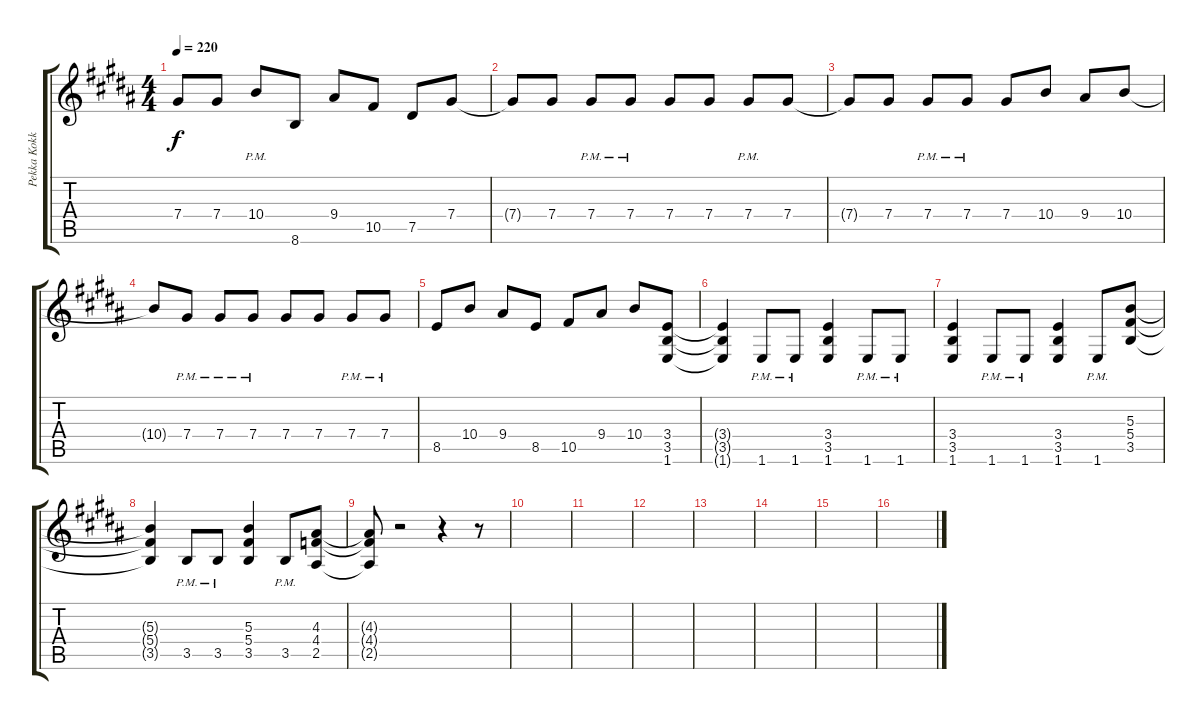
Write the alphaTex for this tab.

\track ("Pekka Kokko" "Pekka Kokk") {instrument distortionguitar}
\staff {score tabs}
\tuning (Eb4 Bb3 Gb3 Db3 Ab2 Eb2) {hide}
\ts (4 4)
\tempo 220
\clef g2
\ks b
7.4.8{dy f} 7.4.8 10.4{pm}.8 8.6.8 9.4.8 10.5.8 7.5.8 7.4.8 |
\ks g#minor
7.4{t}.8 7.4.8 7.4{pm}.8 7.4{pm}.8 7.4.8 7.4.8 7.4{pm}.8 7.4.8 |
\ks b
7.4{t}.8 7.4.8 7.4{pm}.8 7.4{pm}.8 7.4.8 10.4.8 9.4.8 10.4.8 |
\ks g#minor
10.4{t}.8 7.4{pm}.8 7.4{pm}.8 7.4{pm}.8 7.4.8 7.4.8 7.4{pm}.8 7.4{pm}.8 |
\ks b
8.5.8 10.4.8 9.4.8 8.5.8 10.5.8 9.4.8 10.4.8 (3.4 3.5 1.6).8 |
(3.4{t} 3.5{t} 1.6{t}).4 1.6{pm}.8 1.6{pm}.8 (3.4 3.5 1.6).4 1.6{pm}.8 1.6{pm}.8 |
\ks g#minor
(3.4 3.5 1.6).4 1.6{pm}.8 1.6{pm}.8 (3.4 3.5 1.6).4 1.6{pm}.8 (5.3 5.4 3.5).8 |
(5.3{t} 5.4{t} 3.5{t}).4 3.5{pm}.8 3.5{pm}.8 (5.3 5.4 3.5).4 3.5{pm}.8 (4.3 4.4 2.5).8 |
\ks b
(4.3{t} 4.4{t} 2.5{t}).8 r.2 r.4 r.8 |
\ks g#minor
|
\ks b
|
\ks g#minor
|
\ks b
|
\ks g#minor
|
\ks b
|
\ks g#minor
